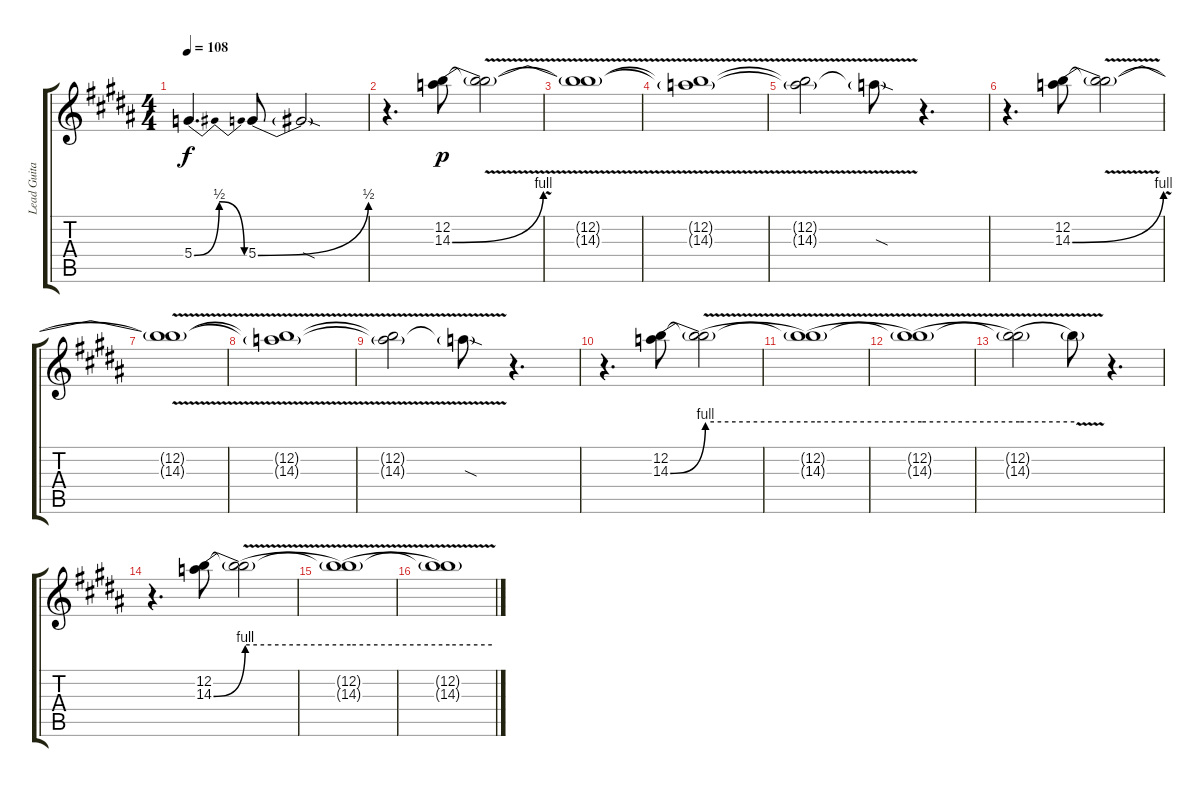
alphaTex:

\track ("Lead Guitar" "Lead Guita") {instrument distortionguitar}
\staff {score tabs}
\tuning (E4 B3 G3 D3 A2 E2) {hide}
\ts (4 4)
\tempo 108
\clef g2
\ks g#minor
5.4{be (bendrelease 0 0 15 2 25 2 60 0)}.4{d dy f} 5.4{be (bend 0 0 60 2)}.8 5.4{sod t}.2 |
r.4{d} (12.2 14.3{be (bend 0 0 60 4)}).8{dy p volume 14 instrument distortionguitar} (12.2{v t} 14.3{v t}).2 |
(12.2{v t} 14.3{v t}).1 |
(12.2{v t} 14.3{v t}).1 |
(12.2{v t} 14.3{v t}).2 14.3{sod t}.8 r.4{d} |
r.4{d} (12.2 14.3{be (bend 0 0 60 4)}).8 (12.2{v t} 14.3{v t}).2 |
(12.2{v t} 14.3{v t}).1 |
(12.2{v t} 14.3{v t}).1 |
(12.2{v t} 14.3{v t}).2 14.3{sod t}.8 r.4{d} |
r.4{d} (12.2 14.3{be (bend 0 0 60 4)}).8 (12.2{t} 14.3{be (hold 0 4 60 4) v t}).2 |
(12.2{t} 14.3{be (hold 0 4 60 4) v t}).1 |
(12.2{t} 14.3{be (hold 0 4 60 4) v t}).1 |
(12.2{t} 14.3{be (hold 0 4 60 4) v t}).2 14.3{v t}.8 r.4{d} |
r.4{d} (12.2 14.3{be (bend 0 0 60 4)}).8 (12.2{t} 14.3{be (hold 0 4 60 4) v t}).2 |
(12.2{t} 14.3{be (hold 0 4 60 4) v t}).1 |
(12.2{t} 14.3{be (hold 0 4 60 4) v t}).1
